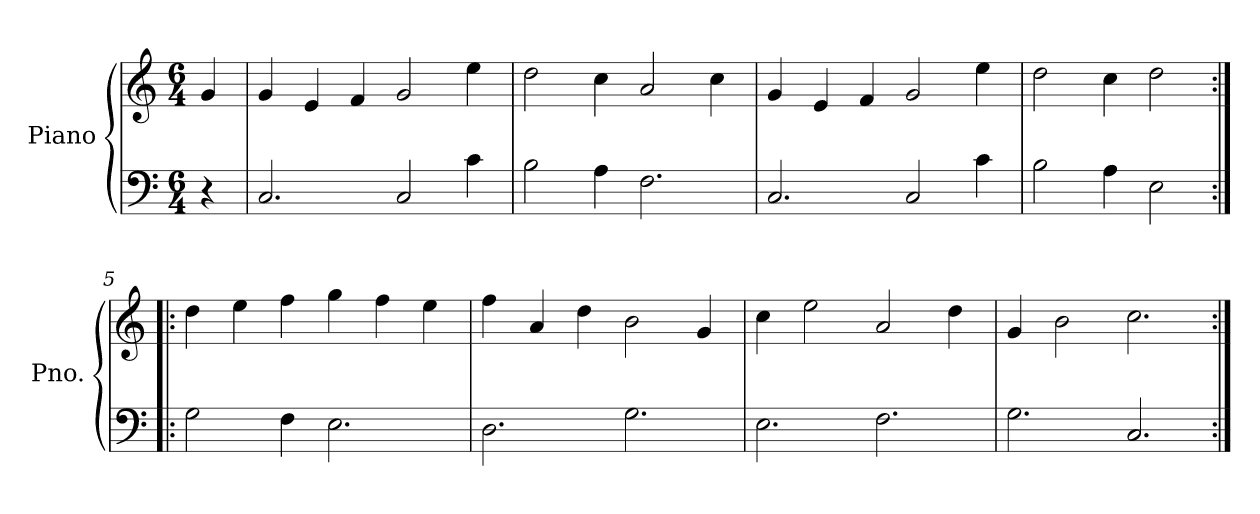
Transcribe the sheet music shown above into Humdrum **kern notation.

**kern	**kern
*part1	*part1
*staff2	*staff1
*I"Piano	*
*I'Pno.	*
*clefF4	*clefG2
*k[]	*k[]
*M6/4	*M6/4
=	=
4r	4g/
=1	=1
2.C/	4g/
.	4e/
.	4f/
2C/	2g/
4c\	4ee\
=2	=2
2B\	2dd\
4A\	4cc\
2.F\	2a/
.	4cc\
=3	=3
2.C/	4g/
.	4e/
.	4f/
2C/	2g/
4c\	4ee\
=4	=4
2B\	2dd\
4A\	4cc\
2E\	2dd\
=5:|!|:	=5:|!|:
2G\	4dd\
.	4ee\
4F\	4ff\
2.E\	4gg\
.	4ff\
.	4ee\
=6	=6
2.D\	4ff\
.	4a/
.	4dd\
2.G\	2b\
.	4g/
=7	=7
2.E\	4cc\
.	2ee\
2.F\	2a/
.	4dd\
=8	=8
2.G\	4g/
.	2b\
2.C/	2.cc\
=:|!	=:|!
*-	*-
